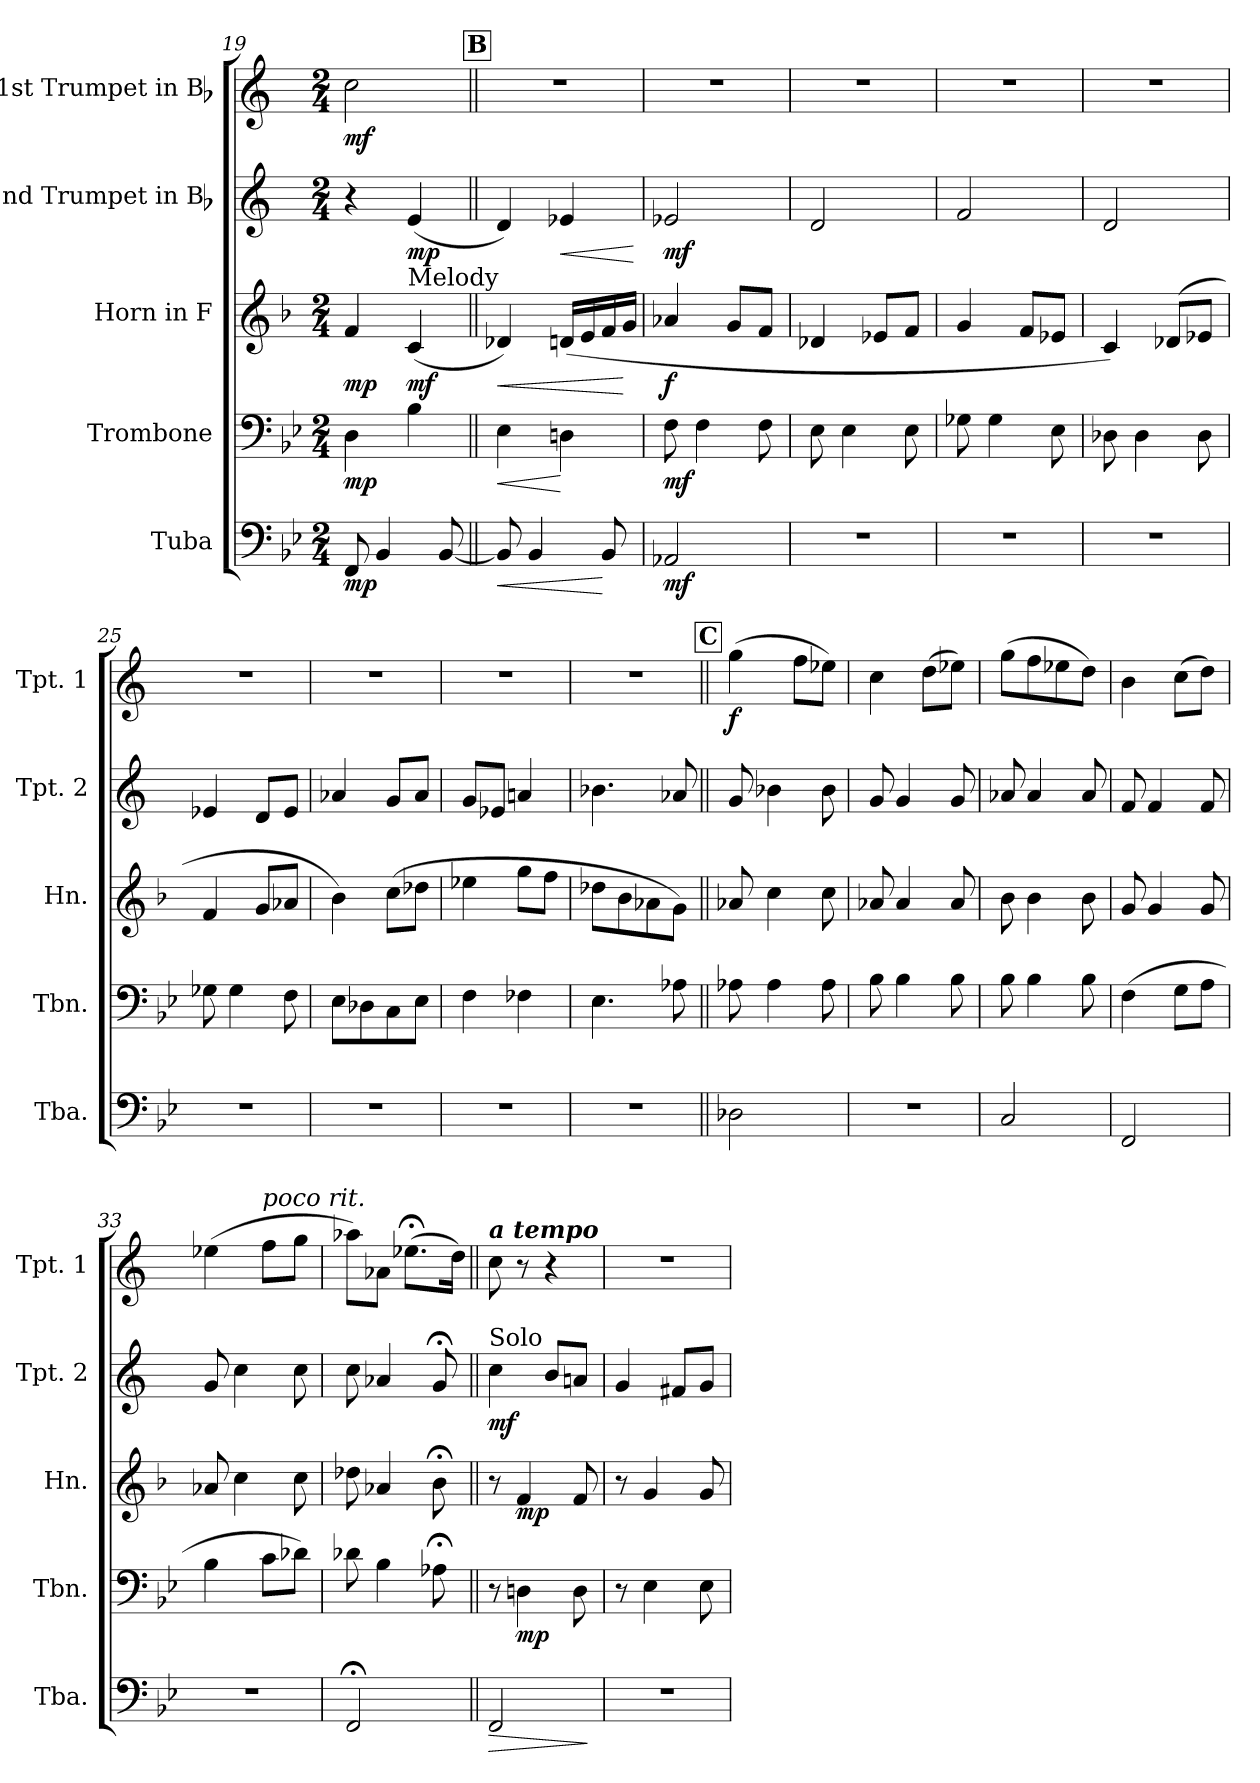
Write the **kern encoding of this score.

**kern	**dynam	**kern	**dynam	**kern	**dynam	**kern	**dynam	**kern	**dynam
*part5	*part5	*part4	*part4	*part3	*part3	*part2	*part2	*part1	*part1
*staff5	*staff5	*staff4	*staff4	*staff3	*staff3	*staff2	*staff2	*staff1	*staff1
*I"Tuba	*	*I"Trombone	*	*I"Horn in F	*	*I"2nd Trumpet in Bb	*	*I"1st Trumpet in Bb	*
*I'Tba.	*	*I'Tbn.	*	*I'Hn.	*	*I'Tpt. 2	*	*I'Tpt. 1	*
*clefF4	*	*clefF4	*	*clefG2	*	*clefG2	*	*clefG2	*
*	*	*	*	*ITrd4c7	*	*ITrd1c2	*	*ITrd1c2	*
*k[b-e-]	*	*k[b-e-]	*	*k[b-e-]	*	*k[b-e-]	*	*k[b-e-]	*
*M2/4	*	*M2/4	*	*M2/4	*	*M2/4	*	*M2/4	*
=19	=19	=19	=19	=19	=19	=19	=19	=19	=19
!	!LO:DY:b	!	!LO:DY:b	!	!LO:DY:b	!	!	!	!LO:DY:b
8FF/	mp	4D\	mp	4B-/	mp	4r	.	2b-\	mf
4BB-/	.	.	.	.	.	.	.	.	.
!	!	!	!	!LO:TX:a:t=Melody	!	!	!	!	!
!	!	!	!	!	!LO:DY:b	!	!LO:DY:b	!	!
.	.	4B-\	.	(4F/	mf	(4d/	mp	.	.
[8BB-/	.	.	.	.	.	.	.	.	.
!!LO:REH:place=s1:a:B:fs=19.9975:t=B
=20||	=20||	=20||	=20||	=20||	=20||	=20||	=20||	=20||	=20||
!	!LO:HP:b	!	!LO:HP:b	!	!LO:HP:b	!	!	!	!
8BB-/]	<	4E-\	<	4G-X/)	<	4c/)	.	2r	.
4BB-/	.	.	.	.	.	.	.	.	.
!	!	!	!	!	!	!	!LO:HP:b	!	!
.	.	4Dn\	[	(16Gn/LL	.	4d-X/	<	.	.
.	.	.	.	16A/	.	.	.	.	.
8BB-/	[	.	.	16B-/	.	.	.	.	.
.	.	.	.	16c/JJ	[	.	.	.	.
.	.	.	.	.	.	.	[	.	.
=21	=21	=21	=21	=21	=21	=21	=21	=21	=21
!	!LO:DY:b	!	!LO:DY:b	!	!LO:DY:b	!	!LO:DY:b	!	!
2AA-X/	mf	8F\	mf	4d-X/	f	2d-X/	mf	2r	.
.	.	4F\	.	.	.	.	.	.	.
.	.	.	.	8c/L	.	.	.	.	.
.	.	8F\	.	8B-/J	.	.	.	.	.
=22	=22	=22	=22	=22	=22	=22	=22	=22	=22
2r	.	8E-\	.	4G-X/	.	2c/	.	2r	.
.	.	4E-\	.	.	.	.	.	.	.
.	.	.	.	8A-X/L	.	.	.	.	.
.	.	8E-\	.	8B-/J	.	.	.	.	.
!!LO:LB:g=z
=23	=23	=23	=23	=23	=23	=23	=23	=23	=23
2r	.	8G-X\	.	4c/	.	2e-/	.	2r	.
.	.	4G-\	.	.	.	.	.	.	.
.	.	.	.	8B-/L	.	.	.	.	.
.	.	8E-\	.	8A-X/J	.	.	.	.	.
=24	=24	=24	=24	=24	=24	=24	=24	=24	=24
2r	.	8D-X\	.	4F/)	.	2c/	.	2r	.
.	.	4D-\	.	.	.	.	.	.	.
.	.	.	.	(8G-X/L	.	.	.	.	.
.	.	8D-\	.	8A-X/J	.	.	.	.	.
=25	=25	=25	=25	=25	=25	=25	=25	=25	=25
2r	.	8G-X\	.	4B-/	.	4d-X/	.	2r	.
.	.	4G-\	.	.	.	.	.	.	.
.	.	.	.	8c/L	.	8c/L	.	.	.
.	.	8F\	.	8d-X/J	.	8d-/J	.	.	.
=26	=26	=26	=26	=26	=26	=26	=26	=26	=26
2r	.	8E-\L	.	4e-\)	.	4g-X/	.	2r	.
.	.	8D-X\	.	.	.	.	.	.	.
.	.	8C\	.	(8f\L	.	8f/L	.	.	.
.	.	8E-\J	.	8g-X\J	.	8g-/J	.	.	.
=27	=27	=27	=27	=27	=27	=27	=27	=27	=27
2r	.	4F\	.	4a-X\	.	8f/L	.	2r	.
.	.	.	.	.	.	8d-X/J	.	.	.
.	.	4F-X\	.	8cc\L	.	4gn/	.	.	.
.	.	.	.	8b-\J	.	.	.	.	.
=28	=28	=28	=28	=28	=28	=28	=28	=28	=28
2r	.	4.E-\	.	8g-X\L	.	4.a-X\	.	2r	.
.	.	.	.	8e-\	.	.	.	.	.
.	.	.	.	8d-X\	.	.	.	.	.
.	.	8A-X\	.	8c\J)	.	8g-X/	.	.	.
!!LO:PB:g=z
!!LO:REH:place=s1:a:B:fs=19.9975:t=C
=29||	=29||	=29||	=29||	=29||	=29||	=29||	=29||	=29||	=29||
!	!	!	!	!	!	!	!	!	!LO:DY:b
2D-X\	.	8A-X\	.	8d-X/	.	8f/	.	(4ff\	f
.	.	4A-\	.	4f\	.	4a-X\	.	.	.
.	.	.	.	.	.	.	.	8ee-\L	.
.	.	8A-\	.	8f\	.	8a-\	.	8dd-X\J)	.
=30	=30	=30	=30	=30	=30	=30	=30	=30	=30
2r	.	8B-\	.	8d-X/	.	8f/	.	4b-\	.
.	.	4B-\	.	4d-/	.	4f/	.	.	.
.	.	.	.	.	.	.	.	(8cc\L	.
.	.	8B-\	.	8d-/	.	8f/	.	8dd-X\J)	.
=31	=31	=31	=31	=31	=31	=31	=31	=31	=31
2C/	.	8B-\	.	8e-\	.	8g-X/	.	(8ff\L	.
.	.	4B-\	.	4e-\	.	4g-/	.	8ee-\	.
.	.	.	.	.	.	.	.	8dd-X\	.
.	.	8B-\	.	8e-\	.	8g-/	.	8cc\J)	.
=32	=32	=32	=32	=32	=32	=32	=32	=32	=32
2FF/	.	(4F\	.	8c/	.	8e-/	.	4a\	.
.	.	.	.	4c/	.	4e-/	.	.	.
.	.	8G\L	.	.	.	.	.	(8b-\L	.
.	.	8A\J	.	8c/	.	8e-/	.	8cc\J)	.
=33	=33	=33	=33	=33	=33	=33	=33	=33	=33
2r	.	4B-\	.	8d-X/	.	8f/	.	(4dd-X\	.
.	.	.	.	4f\	.	4b-\	.	.	.
*	*	*	*	*	*	*	*	*MM68	*
!	!	!	!	!	!	!	!	!LO:TX:a:i:t=poco rit.	!
.	.	8c\L	.	.	.	.	.	8ee-\L	.
.	.	8d-X\J)	.	8f\	.	8b-\	.	8ff\J	.
=34	=34	=34	=34	=34	=34	=34	=34	=34	=34
2FF;</	.	8d-X\	.	8g-X\	.	8b-\	.	8gg-X\L)	.
.	.	4B-\	.	4d-X/	.	4g-X/	.	8g-X\J	.
.	.	.	.	.	.	.	.	(8.dd-X;<\L	.
.	.	8A-X;<\	.	8e-;<\	.	8f;</	.	.	.
.	.	.	.	.	.	.	.	16cc\Jk)	.
!!LO:LB:g=z
=35||	=35||	=35||	=35||	=35||	=35||	=35||	=35||	=35||	=35||
!!LO:REH:place=s1:a:B:fs=19.9975:t=D
*	*	*	*	*	*	*	*	*MM72	*
!	!	!	!	!	!	!	!	!LO:TX:a:Bi:t=a tempo	!
!	!	!	!	!	!	!LO:TX:a:t=Solo	!	!	!
!	!LO:HP:b	!	!	!	!	!	!LO:DY:b	!	!
2FF/	>	8r	.	8r	.	4b-\	mf	8b-\	.
!	!	!	!LO:DY:b	!	!LO:DY:b	!	!	!	!
.	.	4Dn\	mp	4B-/	mp	.	.	8r	.
.	.	.	.	.	.	8a/L	.	4r	.
.	.	8D\	.	8B-/	.	8gn/J	.	.	.
.	]	.	.	.	.	.	.	.	.
=36	=36	=36	=36	=36	=36	=36	=36	=36	=36
2r	.	8r	.	8r	.	4f/	.	2r	.
.	.	4E-\	.	4c/	.	.	.	.	.
.	.	.	.	.	.	8en/L	.	.	.
.	.	8E-\	.	8c/	.	8f/J	.	.	.
=	=	=	=	=	=	=	=	=	=
*-	*-	*-	*-	*-	*-	*-	*-	*-	*-
